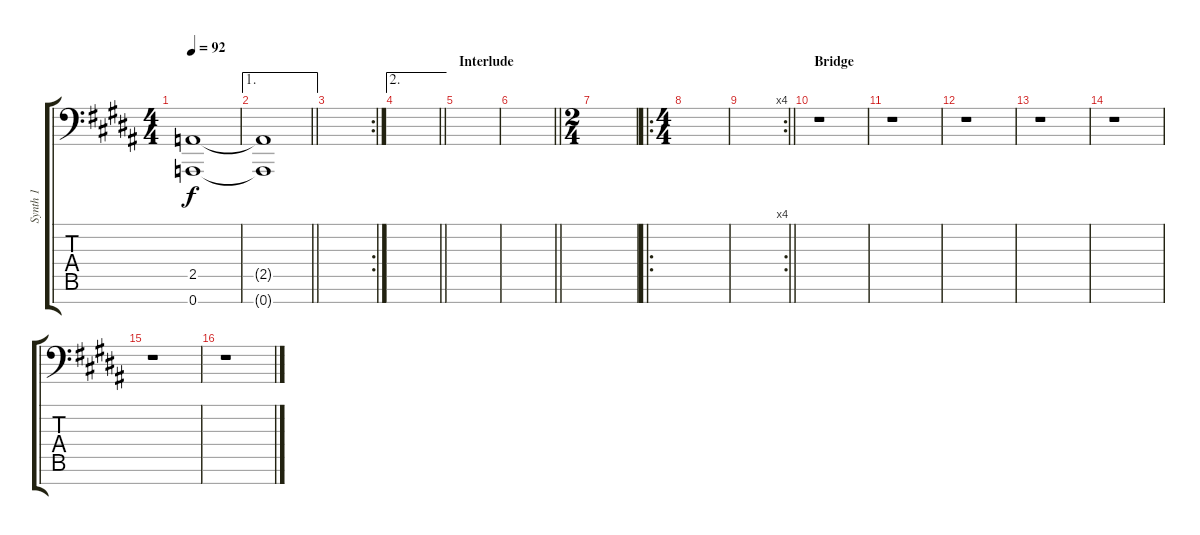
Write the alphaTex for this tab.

\track ("Synth 1" "Synth 1") {instrument synthstrings1}
\staff {score tabs}
\tuning (D4 A3 F3 C3 G2 D2 A1) {hide}
\ts (4 4)
\tempo 92
\clef f4
\ks b
(2.5{t} 0.7{t}).1{dy f} |
\ae 1
\barLineRight lightlight
(2.5{t} 0.7{t}).1 |
\rc 2
|
\ae 2
\barLineRight lightlight
|
\section ("" "Interlude")
|
\barLineRight lightlight
|
\ts (2 4)
|
\ro
\ts (4 4)
|
\rc 4
\barLineRight lightlight
|
\section ("" "Bridge")
r.1 |
r.1 |
r.1 |
r.1 |
r.1 |
r.1 |
r.1
